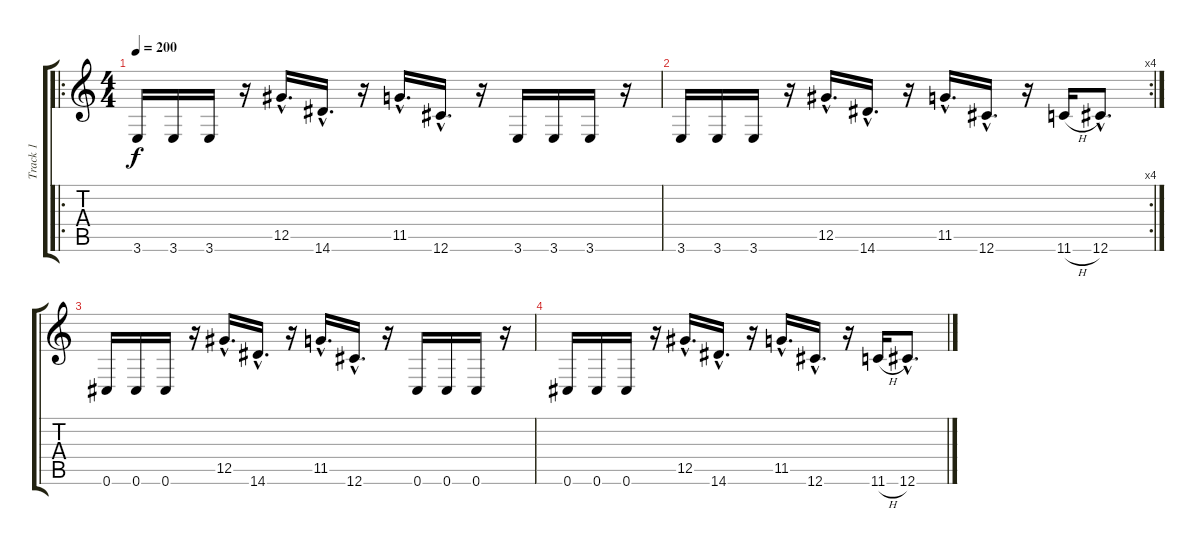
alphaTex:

\track ("Track 1" "Track 1") {instrument distortionguitar}
\staff {score tabs}
\tuning (Eb4 Bb3 Gb3 Db3 Ab2 Db2) {hide}
\ro
\ts (4 4)
\tempo 200
\clef g2
\ks c
3.6.16{dy f instrument distortionguitar} 3.6.16 3.6.16 r.16 12.5{hac}.16{d} 14.6{hac}.16{d} r.16 11.5{hac}.16{d} 12.6{hac}.16{d} r.16 3.6.16 3.6.16 3.6.16 r.16 |
\rc 4
3.6.16 3.6.16 3.6.16 r.16 12.5{hac}.16{d} 14.6{hac}.16{d} r.16 11.5{hac}.16{d} 12.6{hac}.16{d} r.16 11.6{h}.16 12.6{hac}.8{d} |
0.6.16 0.6.16 0.6.16 r.16 12.5{hac}.16{d} 14.6{hac}.16{d} r.16 11.5{hac}.16{d} 12.6{hac}.16{d} r.16 0.6.16 0.6.16 0.6.16 r.16 |
0.6.16 0.6.16 0.6.16 r.16 12.5{hac}.16{d} 14.6{hac}.16{d} r.16 11.5{hac}.16{d} 12.6{hac}.16{d} r.16 11.6{h}.16 12.6{hac}.8{d}
